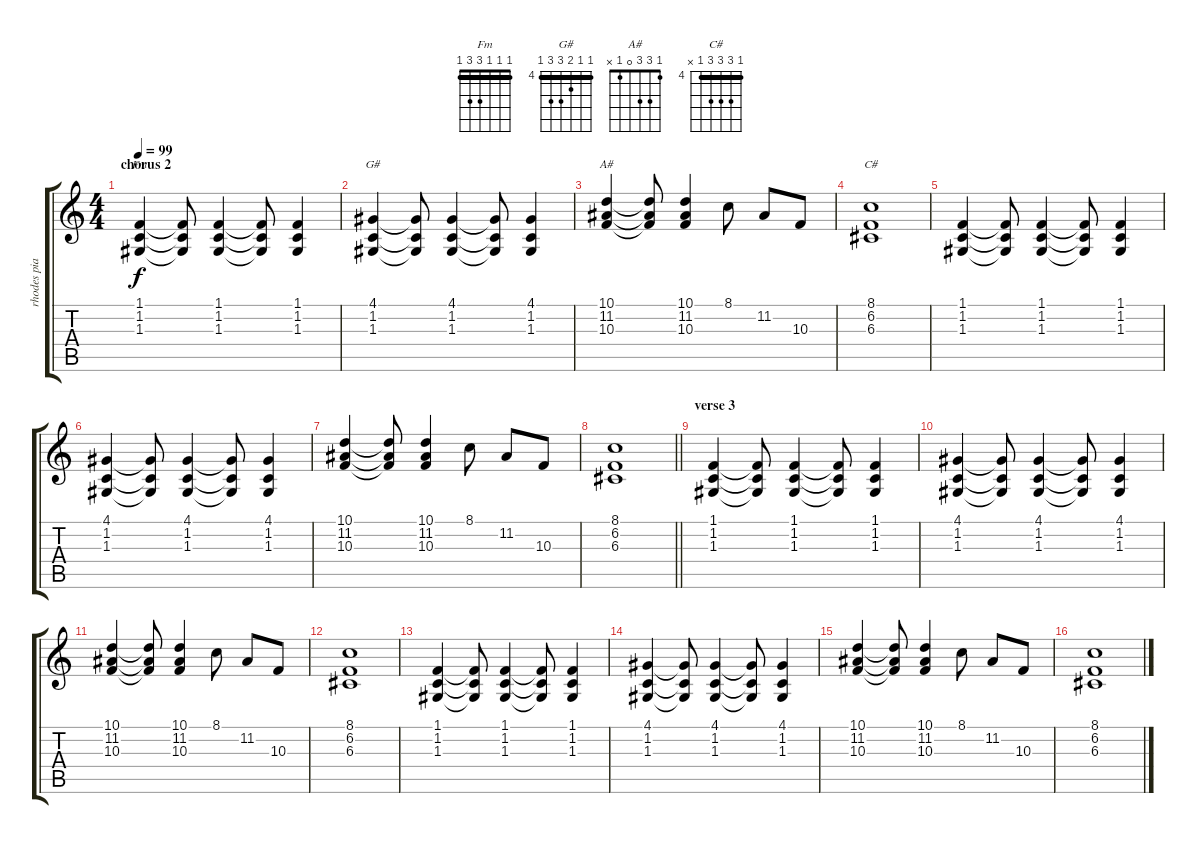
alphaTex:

\track ("rhodes piano" "rhodes pia") {instrument electricpiano1}
\staff {score tabs}
\tuning (E4 B3 G3 D3 A2 E2) {hide}
\chord ("Fm" 1 1 1 3 3 1) {barre 1}
\chord ("G#" 4 4 5 6 6 4) {firstfret 4 barre 4}
\chord ("A#" 1 3 3 0 1 x)
\chord ("C#" 4 6 6 6 4 x) {firstfret 4 barre 4}
\ts (4 4)
\section ("" "chorus 2")
\tempo 99
\clef g2
\ks c
(1.1 1.2 1.3).4{ch "Fm" dy f} (1.1{t} 1.2{t} 1.3{t}).8 (1.1 1.2 1.3).4 (1.1{t} 1.2{t} 1.3{t}).8 (1.1 1.2 1.3).4 |
(4.1 1.2 1.3).4{ch "G#"} (4.1{t} 1.2{t} 1.3{t}).8 (4.1 1.2 1.3).4 (4.1{t} 1.2{t} 1.3{t}).8 (4.1 1.2 1.3).4 |
(10.1 11.2 10.3).4{ch "A#"} (10.1{t} 11.2{t} 10.3{t}).8 (10.1 11.2 10.3).4 8.1.8 11.2.8 10.3.8 |
(8.1 6.2 6.3).1{ch "C#"} |
(1.1 1.2 1.3).4 (1.1{t} 1.2{t} 1.3{t}).8 (1.1 1.2 1.3).4 (1.1{t} 1.2{t} 1.3{t}).8 (1.1 1.2 1.3).4 |
(4.1 1.2 1.3).4 (4.1{t} 1.2{t} 1.3{t}).8 (4.1 1.2 1.3).4 (4.1{t} 1.2{t} 1.3{t}).8 (4.1 1.2 1.3).4 |
(10.1 11.2 10.3).4 (10.1{t} 11.2{t} 10.3{t}).8 (10.1 11.2 10.3).4 8.1.8 11.2.8 10.3.8 |
\barLineRight lightlight
(8.1 6.2 6.3).1 |
\section ("" "verse 3")
(1.1 1.2 1.3).4 (1.1{t} 1.2{t} 1.3{t}).8 (1.1 1.2 1.3).4 (1.1{t} 1.2{t} 1.3{t}).8 (1.1 1.2 1.3).4 |
(4.1 1.2 1.3).4 (4.1{t} 1.2{t} 1.3{t}).8 (4.1 1.2 1.3).4 (4.1{t} 1.2{t} 1.3{t}).8 (4.1 1.2 1.3).4 |
(10.1 11.2 10.3).4 (10.1{t} 11.2{t} 10.3{t}).8 (10.1 11.2 10.3).4 8.1.8 11.2.8 10.3.8 |
(8.1 6.2 6.3).1 |
(1.1 1.2 1.3).4 (1.1{t} 1.2{t} 1.3{t}).8 (1.1 1.2 1.3).4 (1.1{t} 1.2{t} 1.3{t}).8 (1.1 1.2 1.3).4 |
(4.1 1.2 1.3).4 (4.1{t} 1.2{t} 1.3{t}).8 (4.1 1.2 1.3).4 (4.1{t} 1.2{t} 1.3{t}).8 (4.1 1.2 1.3).4 |
(10.1 11.2 10.3).4 (10.1{t} 11.2{t} 10.3{t}).8 (10.1 11.2 10.3).4 8.1.8 11.2.8 10.3.8 |
(8.1 6.2 6.3).1
